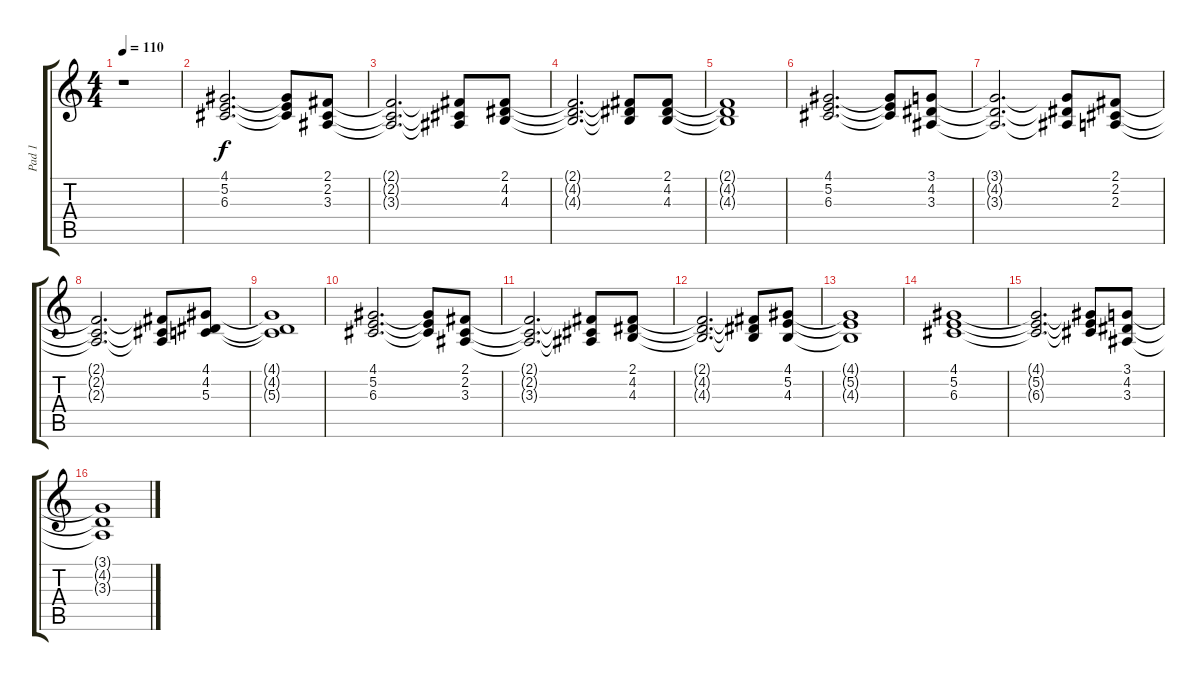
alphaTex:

\track ("Pad 1" "Pad 1") {instrument pad1newage}
\staff {score tabs}
\tuning (E4 B3 G3 D3 A2 E2) {hide}
\ts (4 4)
\tempo 110
\clef g2
\ks c
r.1{dy f} |
(4.1 5.2 6.3).2{d} (4.1{t} 5.2{t} 6.3{t}).8 (2.1 2.2 3.3).8 |
(2.1{t} 2.2{t} 3.3{t}).2{d} (2.1{t} 2.2{t} 3.3{t}).8 (2.1 4.2 4.3).8 |
(2.1{t} 4.2{t} 4.3{t}).2{d} (2.1{t} 4.2{t} 4.3{t}).8 (2.1 4.2 4.3).8 |
(2.1{t} 4.2{t} 4.3{t}).1 |
(4.1 5.2 6.3).2{d} (4.1{t} 5.2{t} 6.3{t}).8 (3.1 4.2 3.3).8 |
(3.1{t} 4.2{t} 3.3{t}).2{d} (3.1{t} 4.2{t} 3.3{t}).8 (2.1 2.2 2.3).8 |
(2.1{t} 2.2{t} 2.3{t}).2{d} (2.1{t} 2.2{t} 2.3{t}).8 (4.1 4.2 5.3).8 |
(4.1{t} 4.2{t} 5.3{t}).1 |
(4.1 5.2 6.3).2{d} (4.1{t} 5.2{t} 6.3{t}).8 (2.1 2.2 3.3).8 |
(2.1{t} 2.2{t} 3.3{t}).2{d} (2.1{t} 2.2{t} 3.3{t}).8 (2.1 4.2 4.3).8 |
(2.1{t} 4.2{t} 4.3{t}).2{d} (2.1{t} 4.2{t} 4.3{t}).8 (4.1 5.2 4.3).8 |
(4.1{t} 5.2{t} 4.3{t}).1 |
(4.1 5.2 6.3).1 |
(4.1{t} 5.2{t} 6.3{t}).2{d} (4.1{t} 5.2{t} 6.3{t}).8 (3.1 4.2 3.3).8 |
(3.1{t} 4.2{t} 3.3{t}).1
